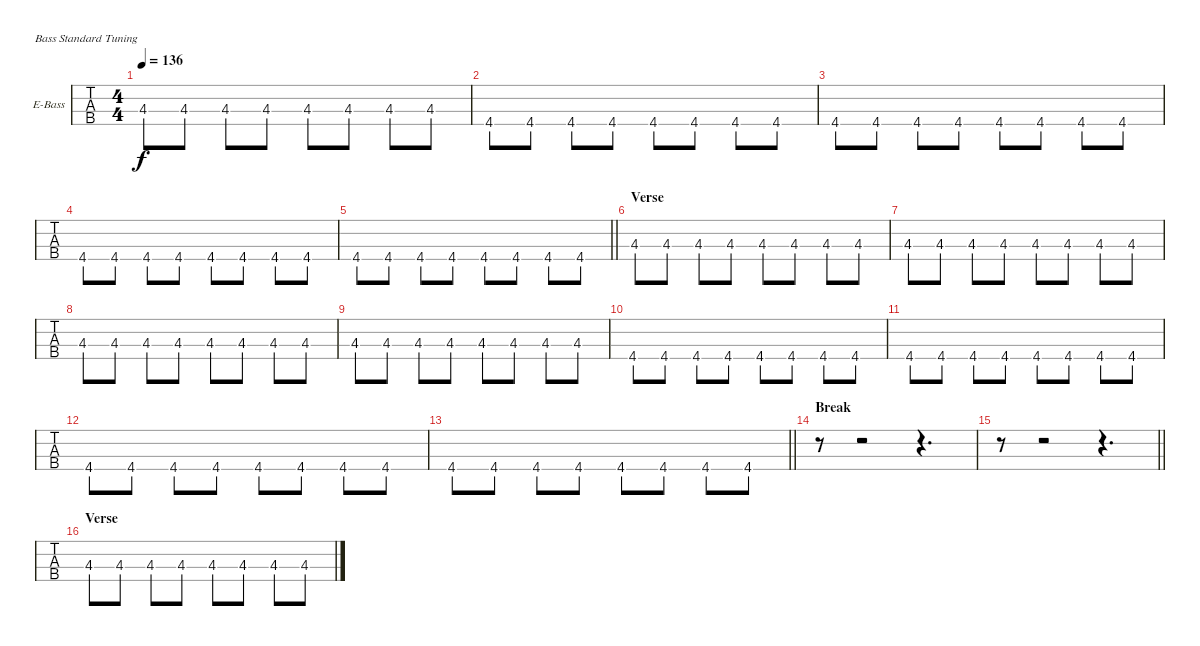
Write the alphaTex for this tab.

\bracketExtendMode groupsimilarinstruments
\firstSystemTrackNameOrientation horizontal
\otherSystemsTrackNameOrientation horizontal
\track ("Nikolai" "E-Bass") {instrument electricbassfinger}
\staff {tabs}
\tuning (G2 D2 A1 E1)
\ts (4 4)
\tempo 136
\clef f4
\ks ab
4.3.8{dy f} 4.3.8 4.3.8 4.3.8 4.3.8 4.3.8 4.3.8 4.3.8 |
4.4.8 4.4.8 4.4.8 4.4.8 4.4.8 4.4.8 4.4.8 4.4.8 |
4.4.8 4.4.8 4.4.8 4.4.8 4.4.8 4.4.8 4.4.8 4.4.8 |
4.4.8 4.4.8 4.4.8 4.4.8 4.4.8 4.4.8 4.4.8 4.4.8 |
\barLineRight lightlight
4.4.8 4.4.8 4.4.8 4.4.8 4.4.8 4.4.8 4.4.8 4.4.8 |
\section ("" "Verse")
4.3.8 4.3.8 4.3.8 4.3.8 4.3.8 4.3.8 4.3.8 4.3.8 |
4.3.8 4.3.8 4.3.8 4.3.8 4.3.8 4.3.8 4.3.8 4.3.8 |
4.3.8 4.3.8 4.3.8 4.3.8 4.3.8 4.3.8 4.3.8 4.3.8 |
4.3.8 4.3.8 4.3.8 4.3.8 4.3.8 4.3.8 4.3.8 4.3.8 |
4.4.8 4.4.8 4.4.8 4.4.8 4.4.8 4.4.8 4.4.8 4.4.8 |
4.4.8 4.4.8 4.4.8 4.4.8 4.4.8 4.4.8 4.4.8 4.4.8 |
4.4.8 4.4.8 4.4.8 4.4.8 4.4.8 4.4.8 4.4.8 4.4.8 |
\barLineRight lightlight
4.4.8 4.4.8 4.4.8 4.4.8 4.4.8 4.4.8 4.4.8 4.4.8 |
\section ("" "Break")
r.8 r.2 r.4{d} |
\barLineRight lightlight
r.8 r.2 r.4{d} |
\section ("" "Verse")
4.3.8 4.3.8 4.3.8 4.3.8 4.3.8 4.3.8 4.3.8 4.3.8
